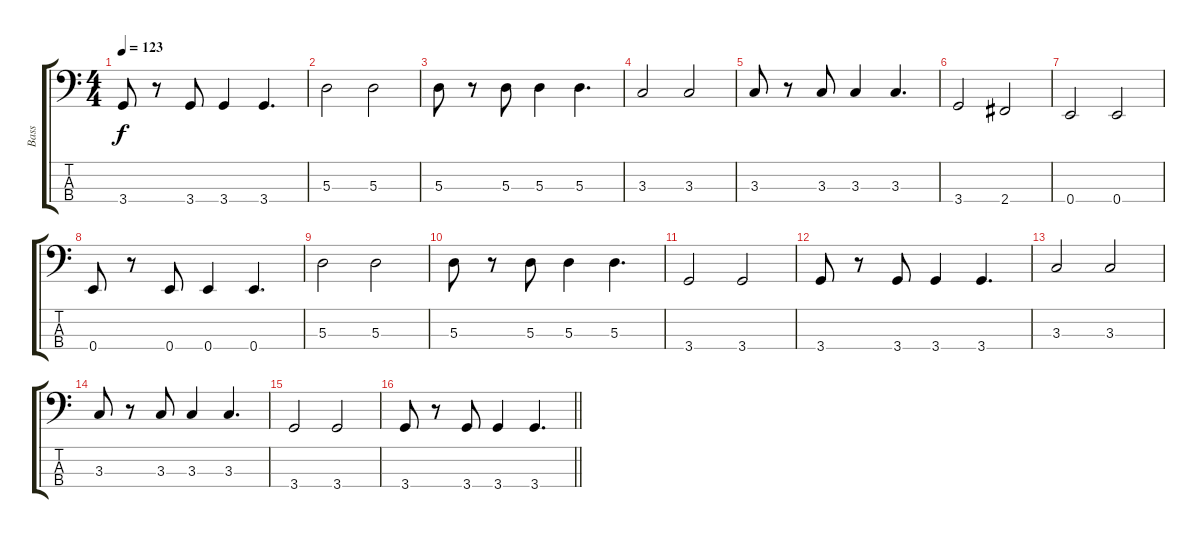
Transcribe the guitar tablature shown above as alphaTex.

\track ("Bass" "Bass") {instrument electricbassfinger}
\staff {score tabs}
\tuning (G2 D2 A1 E1) {hide}
\ts (4 4)
\tempo 123
\clef f4
\ks c
3.4.8{dy f} r.8 3.4.8 3.4.4 3.4.4{d} |
5.3.2 5.3.2 |
5.3.8 r.8 5.3.8 5.3.4 5.3.4{d} |
3.3.2 3.3.2 |
3.3.8 r.8 3.3.8 3.3.4 3.3.4{d} |
3.4.2 2.4.2 |
0.4.2 0.4.2 |
0.4.8 r.8 0.4.8 0.4.4 0.4.4{d} |
5.3.2 5.3.2 |
5.3.8 r.8 5.3.8 5.3.4 5.3.4{d} |
3.4.2 3.4.2 |
3.4.8 r.8 3.4.8 3.4.4 3.4.4{d} |
3.3.2 3.3.2 |
3.3.8 r.8 3.3.8 3.3.4 3.3.4{d} |
3.4.2 3.4.2 |
\barLineRight lightlight
3.4.8 r.8 3.4.8 3.4.4 3.4.4{d}
